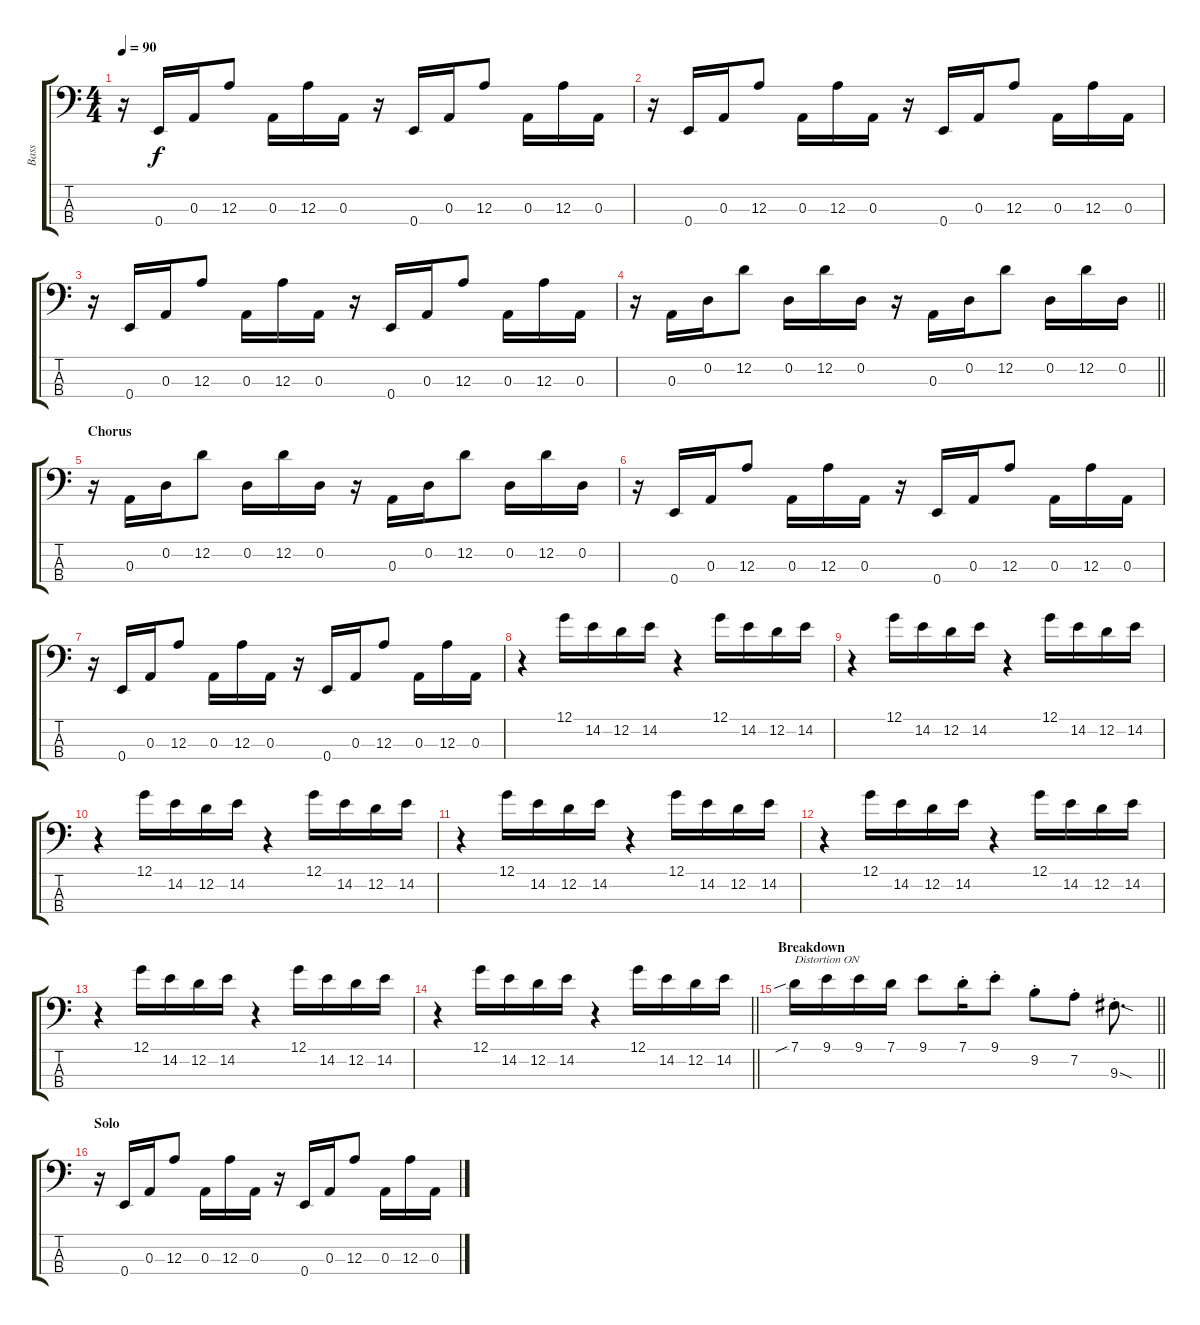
\track ("Bass" "Bass") {instrument electricbassfinger}
\staff {score tabs}
\tuning (G2 D2 A1 E1) {hide}
\ts (4 4)
\tempo 90
\clef f4
\ks c
r.16{dy f} 0.4.16 0.3.16 12.3.8 0.3.16 12.3.16 0.3.16 r.16 0.4.16 0.3.16 12.3.8 0.3.16 12.3.16 0.3.16 |
r.16 0.4.16 0.3.16 12.3.8 0.3.16 12.3.16 0.3.16 r.16 0.4.16 0.3.16 12.3.8 0.3.16 12.3.16 0.3.16 |
r.16 0.4.16 0.3.16 12.3.8 0.3.16 12.3.16 0.3.16 r.16 0.4.16 0.3.16 12.3.8 0.3.16 12.3.16 0.3.16 |
\barLineRight lightlight
r.16 0.3.16 0.2.16 12.2.8 0.2.16 12.2.16 0.2.16 r.16 0.3.16 0.2.16 12.2.8 0.2.16 12.2.16 0.2.16 |
\section ("" "Chorus")
r.16 0.3.16 0.2.16 12.2.8 0.2.16 12.2.16 0.2.16 r.16 0.3.16 0.2.16 12.2.8 0.2.16 12.2.16 0.2.16 |
r.16 0.4.16 0.3.16 12.3.8 0.3.16 12.3.16 0.3.16 r.16 0.4.16 0.3.16 12.3.8 0.3.16 12.3.16 0.3.16 |
r.16 0.4.16 0.3.16 12.3.8 0.3.16 12.3.16 0.3.16 r.16 0.4.16 0.3.16 12.3.8 0.3.16 12.3.16 0.3.16 |
r.4 12.1.16 14.2.16 12.2.16 14.2.16 r.4 12.1.16 14.2.16 12.2.16 14.2.16 |
r.4 12.1.16 14.2.16 12.2.16 14.2.16 r.4 12.1.16 14.2.16 12.2.16 14.2.16 |
r.4 12.1.16 14.2.16 12.2.16 14.2.16 r.4 12.1.16 14.2.16 12.2.16 14.2.16 |
r.4 12.1.16 14.2.16 12.2.16 14.2.16 r.4 12.1.16 14.2.16 12.2.16 14.2.16 |
r.4 12.1.16 14.2.16 12.2.16 14.2.16 r.4 12.1.16 14.2.16 12.2.16 14.2.16 |
r.4 12.1.16 14.2.16 12.2.16 14.2.16 r.4 12.1.16 14.2.16 12.2.16 14.2.16 |
\barLineRight lightlight
r.4 12.1.16 14.2.16 12.2.16 14.2.16 r.4 12.1.16 14.2.16 12.2.16 14.2.16 |
\section ("" "Breakdown")
\barLineRight lightlight
7.1{sib}.16{txt "Distortion ON"} 9.1.16 9.1.16 7.1.16 9.1.8 7.1{st}.16 9.1{st}.8 9.2{st}.8 7.2{st}.8 9.3{sod st}.8{d} |
\section ("" "Solo")
r.16 0.4.16 0.3.16 12.3.8 0.3.16 12.3.16 0.3.16 r.16 0.4.16 0.3.16 12.3.8 0.3.16 12.3.16 0.3.16
